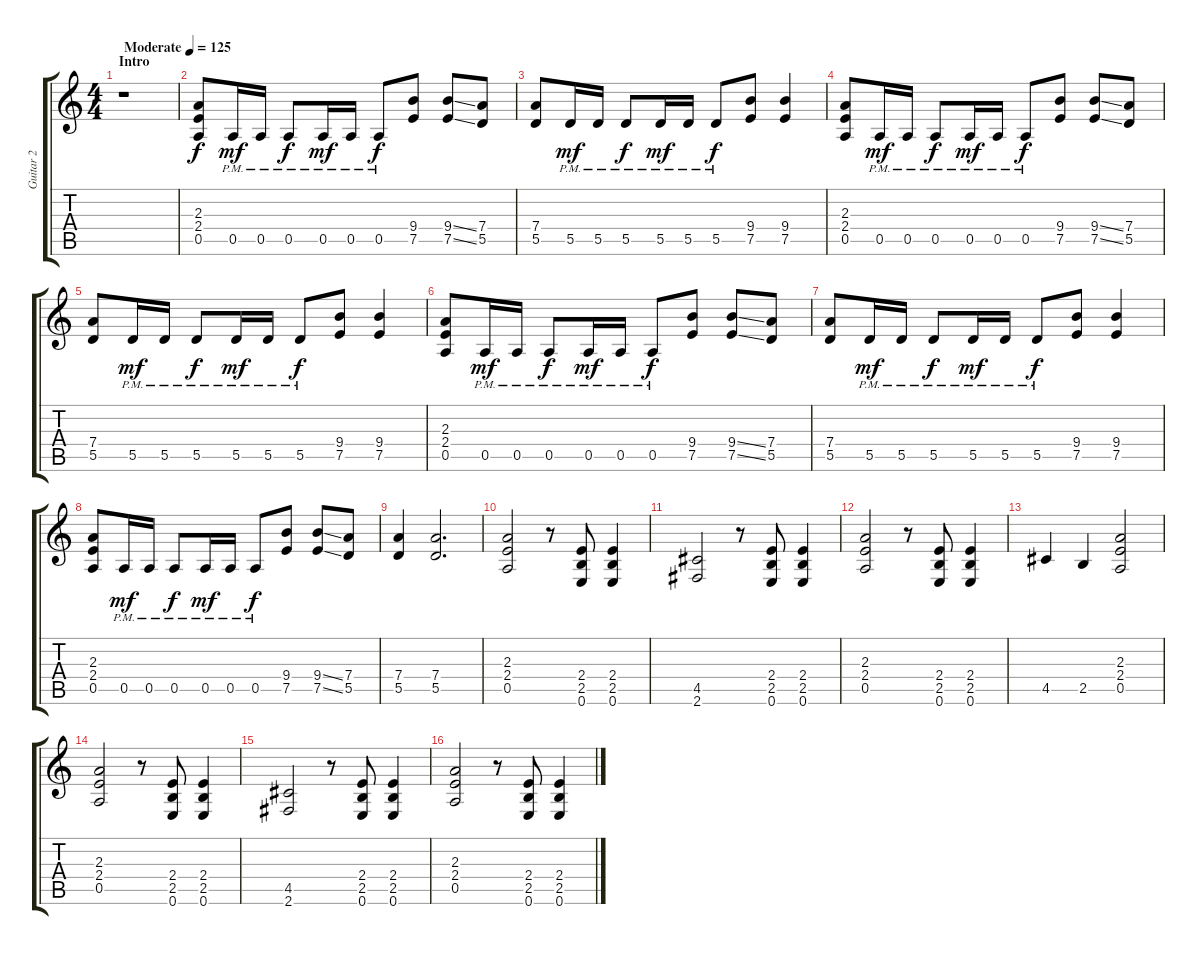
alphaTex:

\track ("Guitar 2" "Guitar 2") {instrument distortionguitar}
\staff {score tabs}
\tuning (E4 B3 G3 D3 A2 E2) {hide}
\ts (4 4)
\section ("" "Intro")
\tempo (125 "Moderate")
\clef g2
\ks c
r.1{dy f instrument distortionguitar} |
(2.3 2.4 0.5).8 0.5{pm}.16{dy mf} 0.5{pm}.16 0.5{pm}.8{dy f} 0.5{pm}.16{dy mf} 0.5{pm}.16 0.5{pm}.8{dy f} (9.4 7.5).8 (9.4{ss} 7.5{ss}).8 (7.4 5.5).8 |
(7.4 5.5).8 5.5{pm}.16{dy mf} 5.5{pm}.16 5.5{pm}.8{dy f} 5.5{pm}.16{dy mf} 5.5{pm}.16 5.5{pm}.8{dy f} (9.4 7.5).8 (9.4 7.5).4 |
(2.3 2.4 0.5).8 0.5{pm}.16{dy mf} 0.5{pm}.16 0.5{pm}.8{dy f} 0.5{pm}.16{dy mf} 0.5{pm}.16 0.5{pm}.8{dy f} (9.4 7.5).8 (9.4{ss} 7.5{ss}).8 (7.4 5.5).8 |
(7.4 5.5).8 5.5{pm}.16{dy mf} 5.5{pm}.16 5.5{pm}.8{dy f} 5.5{pm}.16{dy mf} 5.5{pm}.16 5.5{pm}.8{dy f} (9.4 7.5).8 (9.4 7.5).4 |
(2.3 2.4 0.5).8 0.5{pm}.16{dy mf} 0.5{pm}.16 0.5{pm}.8{dy f} 0.5{pm}.16{dy mf} 0.5{pm}.16 0.5{pm}.8{dy f} (9.4 7.5).8 (9.4{ss} 7.5{ss}).8 (7.4 5.5).8 |
(7.4 5.5).8 5.5{pm}.16{dy mf} 5.5{pm}.16 5.5{pm}.8{dy f} 5.5{pm}.16{dy mf} 5.5{pm}.16 5.5{pm}.8{dy f} (9.4 7.5).8 (9.4 7.5).4 |
(2.3 2.4 0.5).8 0.5{pm}.16{dy mf} 0.5{pm}.16 0.5{pm}.8{dy f} 0.5{pm}.16{dy mf} 0.5{pm}.16 0.5{pm}.8{dy f} (9.4 7.5).8 (9.4{ss} 7.5{ss}).8 (7.4 5.5).8 |
(7.4 5.5).4 (7.4 5.5).2{d} |
(2.3 2.4 0.5).2 r.8 (2.4 2.5 0.6).8 (2.4 2.5 0.6).4 |
(4.5 2.6).2 r.8 (2.4 2.5 0.6).8 (2.4 2.5 0.6).4 |
(2.3 2.4 0.5).2 r.8 (2.4 2.5 0.6).8 (2.4 2.5 0.6).4 |
4.5.4 2.5.4 (2.3 2.4 0.5).2 |
(2.3 2.4 0.5).2 r.8 (2.4 2.5 0.6).8 (2.4 2.5 0.6).4 |
(4.5 2.6).2 r.8 (2.4 2.5 0.6).8 (2.4 2.5 0.6).4 |
(2.3 2.4 0.5).2 r.8 (2.4 2.5 0.6).8 (2.4 2.5 0.6).4
